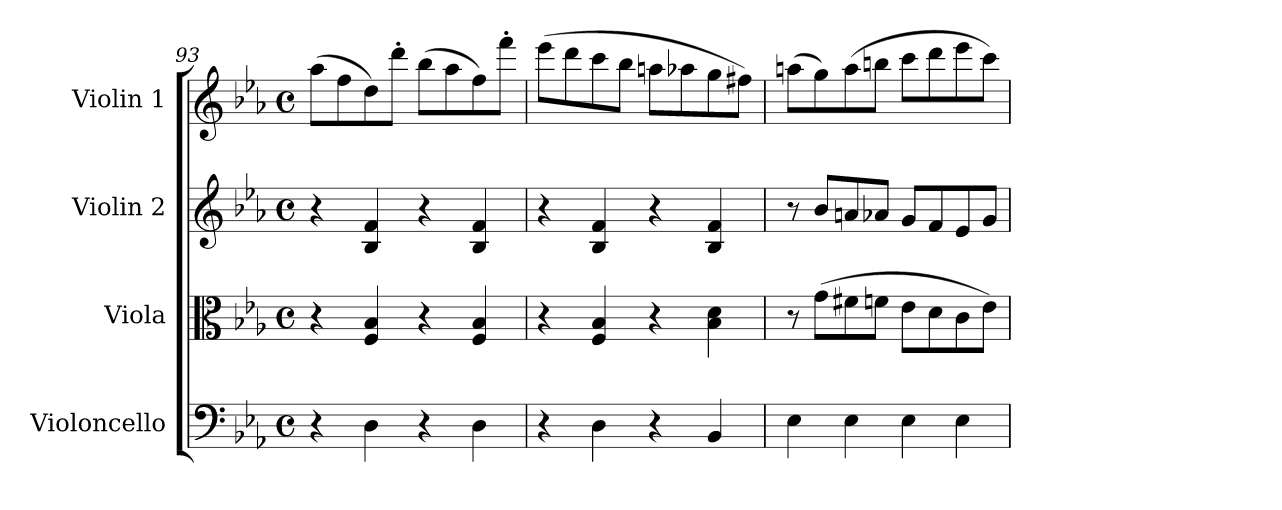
**kern	**kern	**kern	**kern
*part4	*part3	*part2	*part1
*staff4	*staff3	*staff2	*staff1
*I"Violoncello	*I"Viola	*I"Violin 2	*I"Violin 1
*I'Vc	*I'Vla	*I'Vln	*I'Vln
*clefF4	*clefC3	*clefG2	*clefG2
*k[b-e-a-]	*k[b-e-a-]	*k[b-e-a-]	*k[b-e-a-]
*M4/4	*M4/4	*M4/4	*M4/4
*met(c)	*met(c)	*met(c)	*met(c)
=93	=93	=93	=93
4r	4r	4r	(8aa-\L
.	.	.	8ff\
4D\	4F/ 4B-/	4B-/ 4f/	8dd\)
.	.	.	8ddd'\J
4r	4r	4r	(8bb-\L
.	.	.	8aa-\
4D\	4F/ 4B-/	4B-/ 4f/	8ff\)
.	.	.	8fff'\J
=94	=94	=94	=94
4r	4r	4r	(8eee-\L
.	.	.	8ddd\
4D\	4F/ 4B-/	4B-/ 4f/	8ccc\
.	.	.	8bb-\J
4r	4r	4r	8aan\L
.	.	.	8aa-X\
4BB-/	4B-\ 4d\	4B-/ 4f/	8gg\
.	.	.	8ff#X\J)
!!LO:PB:g=z
=95	=95	=95	=95
4E-\	8r	8r	(8aan\L
.	(8g\L	8b-/L	8gg\)
4E-\	8f#X\	8an/	(8aa\
.	8fn\J	8a-X/J	8bbn\J
4E-\	8e-\L	8g/L	8ccc\L
.	8d\	8f/	8ddd\
4E-\	8c\	8e-/	8eee-\
.	8e-\J)	8g/J	8ccc\J)
=	=	=	=
*-	*-	*-	*-
